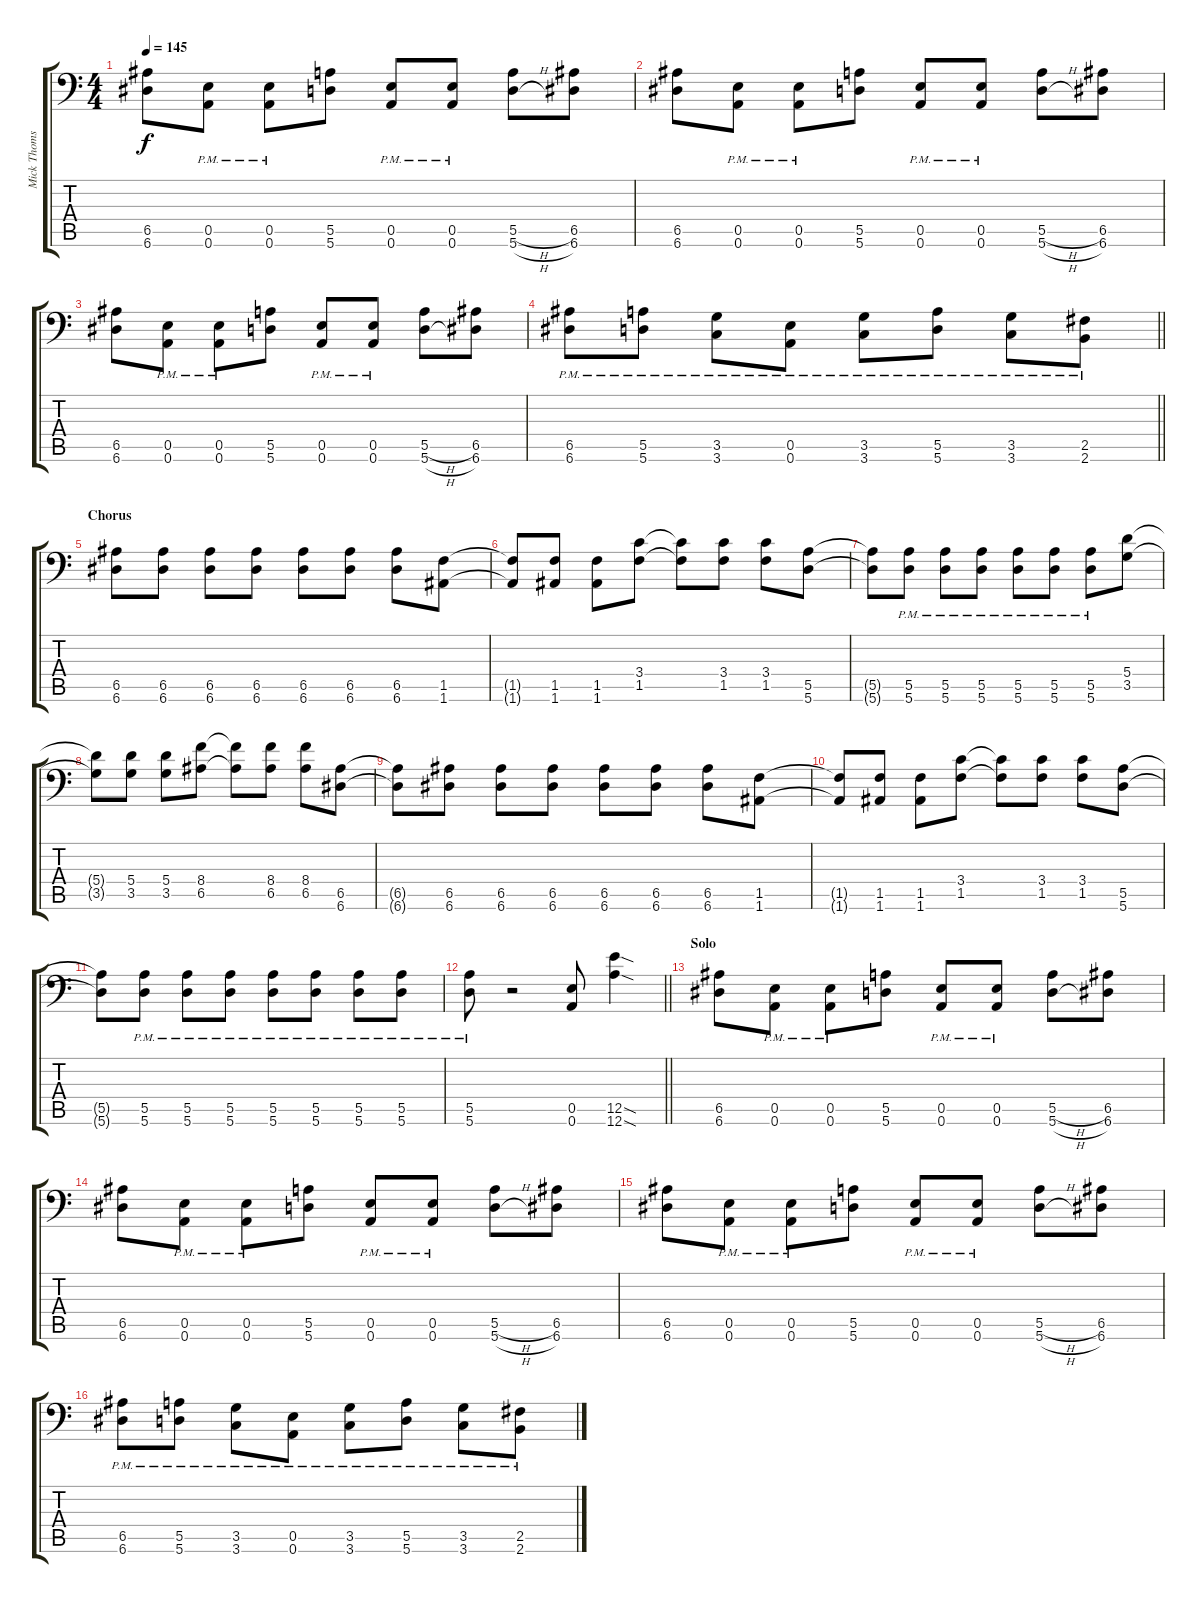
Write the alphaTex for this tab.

\track ("Mick Thomson" "Mick Thoms") {instrument distortionguitar}
\staff {score tabs}
\tuning (B3 Gb3 D3 A2 E2 A1) {hide}
\ts (4 4)
\tempo 145
\clef f4
\ks c
(6.5 6.6).8{dy f} (0.5{pm} 0.6{pm}).8 (0.5{pm} 0.6{pm}).8 (5.5 5.6).8 (0.5{pm} 0.6{pm}).8 (0.5{pm} 0.6{pm}).8 (5.5{h} 5.6{h}).8 (6.5 6.6).8 |
(6.5 6.6).8 (0.5{pm} 0.6{pm}).8 (0.5{pm} 0.6{pm}).8 (5.5 5.6).8 (0.5{pm} 0.6{pm}).8 (0.5{pm} 0.6{pm}).8 (5.5{h} 5.6{h}).8 (6.5 6.6).8 |
(6.5 6.6).8 (0.5{pm} 0.6{pm}).8 (0.5{pm} 0.6{pm}).8 (5.5 5.6).8 (0.5{pm} 0.6{pm}).8 (0.5{pm} 0.6{pm}).8 (5.5{h} 5.6{h}).8 (6.5 6.6).8 |
\barLineRight lightlight
(6.5{pm} 6.6{pm}).8 (5.5{pm} 5.6{pm}).8 (3.5{pm} 3.6{pm}).8 (0.5{pm} 0.6{pm}).8 (3.5{pm} 3.6{pm}).8 (5.5{pm} 5.6{pm}).8 (3.5{pm} 3.6{pm}).8 (2.5{pm} 2.6{pm}).8 |
\section ("" "Chorus")
(6.5 6.6).8 (6.5 6.6).8 (6.5 6.6).8 (6.5 6.6).8 (6.5 6.6).8 (6.5 6.6).8 (6.5 6.6).8 (1.5 1.6).8 |
(1.5{t} 1.6{t}).8 (1.5 1.6).8 (1.5 1.6).8 (3.4 1.5).8 (3.4{t} 1.5{t}).8 (3.4 1.5).8 (3.4 1.5).8 (5.5 5.6).8 |
(5.5{t} 5.6{t}).8 (5.5{pm} 5.6{pm}).8 (5.5{pm} 5.6{pm}).8 (5.5{pm} 5.6{pm}).8 (5.5{pm} 5.6{pm}).8 (5.5{pm} 5.6{pm}).8 (5.5{pm} 5.6{pm}).8 (5.4 3.5).8 |
(5.4{t} 3.5{t}).8 (5.4 3.5).8 (5.4 3.5).8 (8.4 6.5).8 (8.4{t} 6.5{t}).8 (8.4 6.5).8 (8.4 6.5).8 (6.5 6.6).8 |
(6.5{t} 6.6{t}).8 (6.5 6.6).8 (6.5 6.6).8 (6.5 6.6).8 (6.5 6.6).8 (6.5 6.6).8 (6.5 6.6).8 (1.5 1.6).8 |
(1.5{t} 1.6{t}).8 (1.5 1.6).8 (1.5 1.6).8 (3.4 1.5).8 (3.4{t} 1.5{t}).8 (3.4 1.5).8 (3.4 1.5).8 (5.5 5.6).8 |
(5.5{t} 5.6{t}).8 (5.5{pm} 5.6{pm}).8 (5.5{pm} 5.6{pm}).8 (5.5{pm} 5.6{pm}).8 (5.5{pm} 5.6{pm}).8 (5.5{pm} 5.6{pm}).8 (5.5{pm} 5.6{pm}).8 (5.5{pm} 5.6{pm}).8 |
\barLineRight lightlight
(5.5{pm} 5.6{pm}).8 r.2 (0.5 0.6).8 (12.5{sod} 12.6{sod}).4 |
\section ("" "Solo")
(6.5 6.6).8 (0.5{pm} 0.6{pm}).8 (0.5{pm} 0.6{pm}).8 (5.5 5.6).8 (0.5{pm} 0.6{pm}).8 (0.5{pm} 0.6{pm}).8 (5.5{h} 5.6{h}).8 (6.5 6.6).8 |
(6.5 6.6).8 (0.5{pm} 0.6{pm}).8 (0.5{pm} 0.6{pm}).8 (5.5 5.6).8 (0.5{pm} 0.6{pm}).8 (0.5{pm} 0.6{pm}).8 (5.5{h} 5.6{h}).8 (6.5 6.6).8 |
(6.5 6.6).8 (0.5{pm} 0.6{pm}).8 (0.5{pm} 0.6{pm}).8 (5.5 5.6).8 (0.5{pm} 0.6{pm}).8 (0.5{pm} 0.6{pm}).8 (5.5{h} 5.6{h}).8 (6.5 6.6).8 |
(6.5{pm} 6.6{pm}).8 (5.5{pm} 5.6{pm}).8 (3.5{pm} 3.6{pm}).8 (0.5{pm} 0.6{pm}).8 (3.5{pm} 3.6{pm}).8 (5.5{pm} 5.6{pm}).8 (3.5{pm} 3.6{pm}).8 (2.5{pm} 2.6{pm}).8
